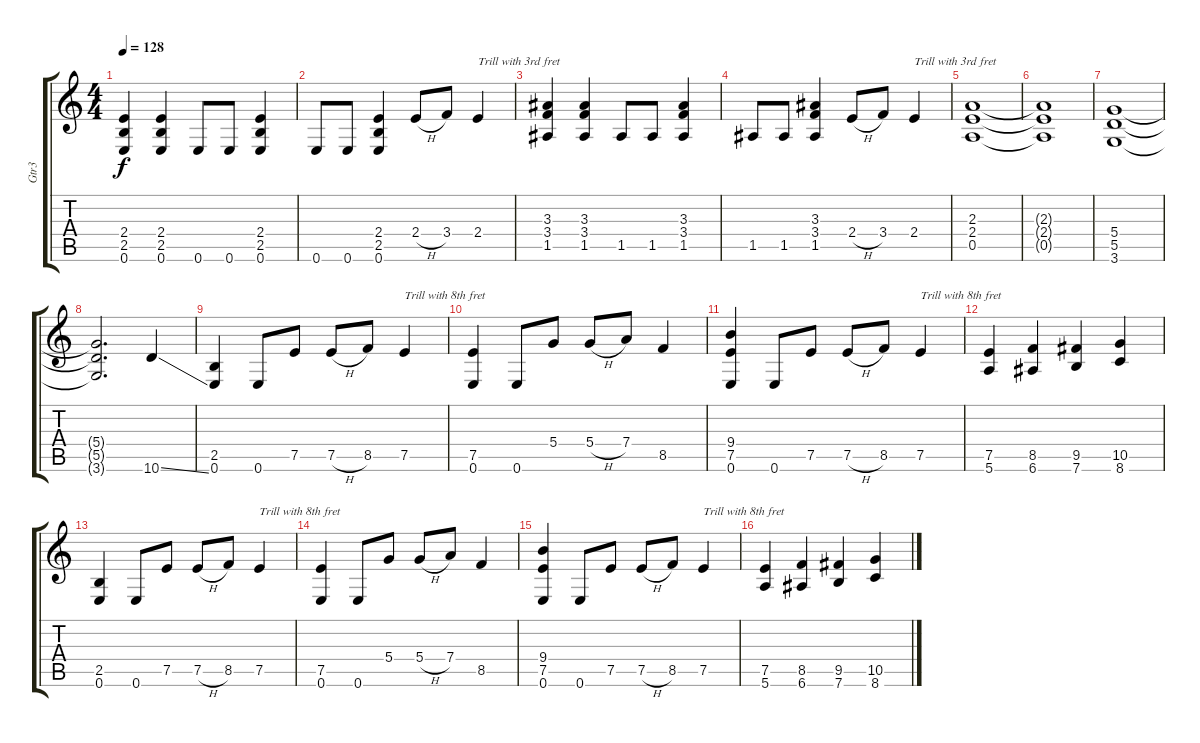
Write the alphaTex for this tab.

\track ("Gtr3" "Gtr3") {instrument distortionguitar}
\staff {score tabs}
\tuning (E4 B3 G3 D3 A2 E2) {hide}
\ts (4 4)
\tempo 128
\clef g2
\ks c
(2.4 2.5 0.6).4{dy f} (2.4 2.5 0.6).4 0.6.8 0.6.8 (2.4 2.5 0.6).4 |
0.6.8 0.6.8 (2.4 2.5 0.6).4 2.4{h}.8 3.4.8 2.4.4{txt "Trill with 3rd fret"} |
(3.3 3.4 1.5).4 (3.3 3.4 1.5).4 1.5.8 1.5.8 (3.3 3.4 1.5).4 |
1.5.8 1.5.8 (3.3 3.4 1.5).4 2.4{h}.8 3.4.8 2.4.4{txt "Trill with 3rd fret"} |
(2.3 2.4 0.5).1 |
(2.3{t} 2.4{t} 0.5{t}).1 |
(5.4 5.5 3.6).1 |
(5.4{t} 5.5{t} 3.6{t}).2{d} 10.6{ss}.4 |
(2.5 0.6).4 0.6.8 7.5.8 7.5{h}.8 8.5.8 7.5.4{txt "Trill with 8th fret"} |
(7.5 0.6).4 0.6.8 5.4.8 5.4{h}.8 7.4.8 8.5.4 |
(9.4 7.5 0.6).4 0.6.8 7.5.8 7.5{h}.8 8.5.8 7.5.4{txt "Trill with 8th fret"} |
(7.5 5.6).4 (8.5 6.6).4 (9.5 7.6).4 (10.5 8.6).4 |
(2.5 0.6).4 0.6.8 7.5.8 7.5{h}.8 8.5.8 7.5.4{txt "Trill with 8th fret"} |
(7.5 0.6).4 0.6.8 5.4.8 5.4{h}.8 7.4.8 8.5.4 |
(9.4 7.5 0.6).4 0.6.8 7.5.8 7.5{h}.8 8.5.8 7.5.4{txt "Trill with 8th fret"} |
(7.5 5.6).4 (8.5 6.6).4 (9.5 7.6).4 (10.5 8.6).4
